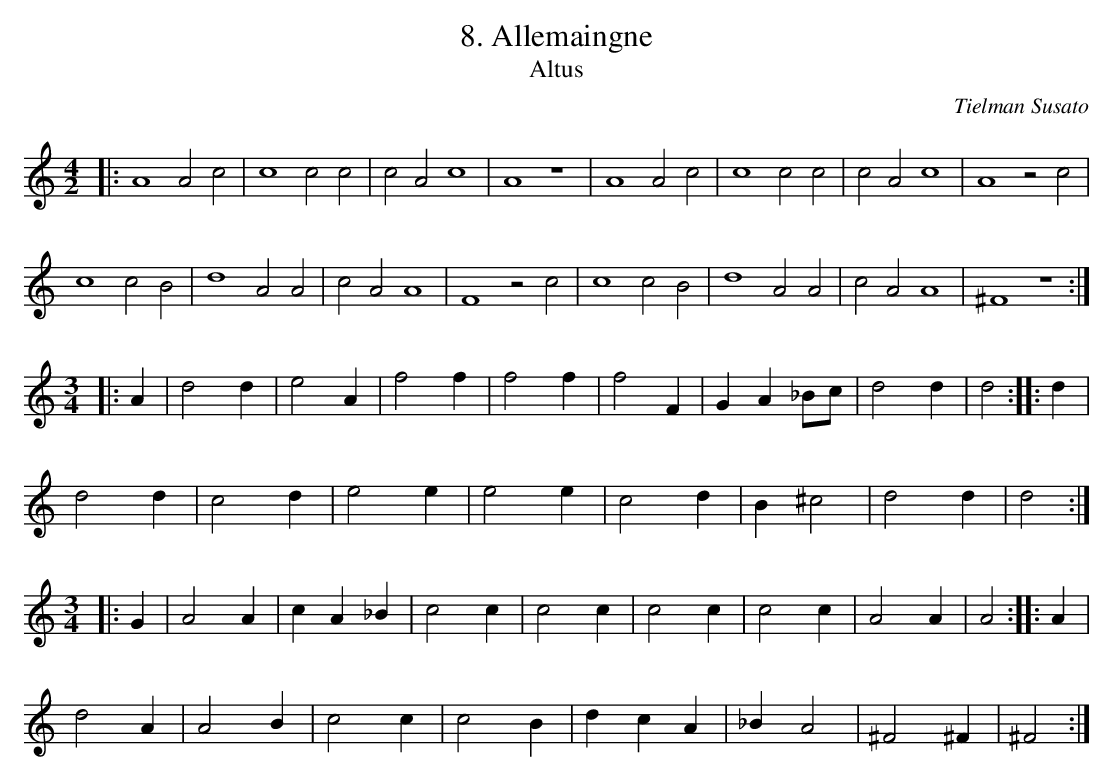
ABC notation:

X:1
T:8. Allemaingne
C:Tielman Susato
M:4/2%org: C
L:1/2
T: Altus
K:C -8va
|:A2Ac|c2cc|cAc2|A2z2|A2Ac|c2cc|cAc2|A2zc|
c2cB|d2AA|cAA2|F2zc|c2cB|d2AA|cAA2|^F2z2:|
M:3/4
L:1/4
|:A|d2d|e2A|f2f|f2f|f2F|GA_B/2c/2|d2d|d2::d|
d2d|c2d|e2e|e2e|c2d|B^c2|d2d|d2:|
M:3/4
L:1/4
|:G|A2A|cA_B|c2c|c2c|c2c|c2c|A2A|A2::A|
d2A|A2B|c2c|c2B|dcA|_BA2|^F2^F|^F2:|
